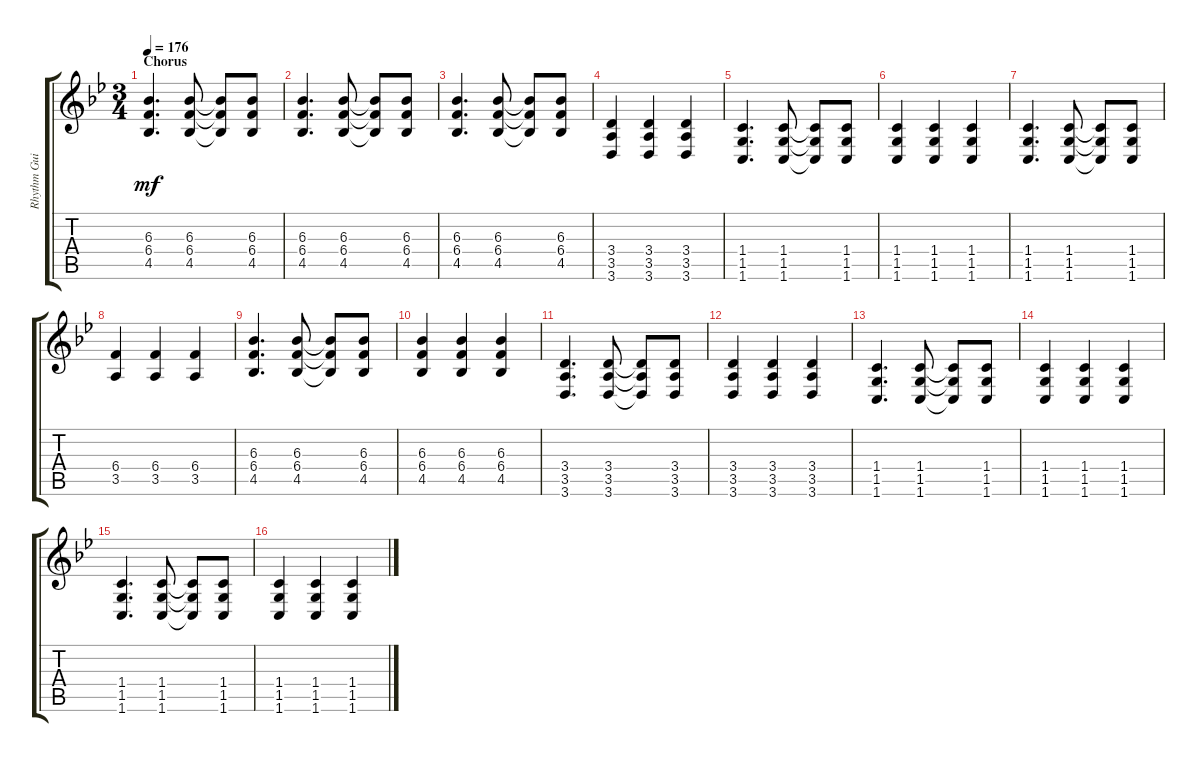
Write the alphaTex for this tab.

\track ("Rhythm Guitar" "Rhythm Gui") {instrument overdrivenguitar}
\staff {score tabs}
\tuning (Db4 Ab3 E3 B2 Gb2 B1) {hide}
\ts (3 4)
\section ("" "Chorus")
\tempo 176
\clef g2
\ks bb
(6.3 6.4 4.5).4{d dy mf} (6.3 6.4 4.5).8 (6.3{t} 6.4{t} 4.5{t}).8 (6.3 6.4 4.5).8 |
(6.3 6.4 4.5).4{d} (6.3 6.4 4.5).8 (6.3{t} 6.4{t} 4.5{t}).8 (6.3 6.4 4.5).8 |
(6.3 6.4 4.5).4{d} (6.3 6.4 4.5).8 (6.3{t} 6.4{t} 4.5{t}).8 (6.3 6.4 4.5).8 |
(3.4 3.5 3.6).4 (3.4 3.5 3.6).4 (3.4 3.5 3.6).4 |
(1.4 1.5 1.6).4{d} (1.4 1.5 1.6).8 (1.4{t} 1.5{t} 1.6{t}).8 (1.4 1.5 1.6).8 |
(1.4 1.5 1.6).4 (1.4 1.5 1.6).4 (1.4 1.5 1.6).4 |
(1.4 1.5 1.6).4{d} (1.4 1.5 1.6).8 (1.4{t} 1.5{t} 1.6{t}).8 (1.4 1.5 1.6).8 |
(6.4 3.5).4 (6.4 3.5).4 (6.4 3.5).4 |
(6.3 6.4 4.5).4{d} (6.3 6.4 4.5).8 (6.3{t} 6.4{t} 4.5{t}).8 (6.3 6.4 4.5).8 |
(6.3 6.4 4.5).4 (6.3 6.4 4.5).4 (6.3 6.4 4.5).4 |
(3.4 3.5 3.6).4{d} (3.4 3.5 3.6).8 (3.4{t} 3.5{t} 3.6{t}).8 (3.4 3.5 3.6).8 |
(3.4 3.5 3.6).4 (3.4 3.5 3.6).4 (3.4 3.5 3.6).4 |
(1.4 1.5 1.6).4{d} (1.4 1.5 1.6).8 (1.4{t} 1.5{t} 1.6{t}).8 (1.4 1.5 1.6).8 |
(1.4 1.5 1.6).4 (1.4 1.5 1.6).4 (1.4 1.5 1.6).4 |
(1.4 1.5 1.6).4{d} (1.4 1.5 1.6).8 (1.4{t} 1.5{t} 1.6{t}).8 (1.4 1.5 1.6).8 |
(1.4 1.5 1.6).4 (1.4 1.5 1.6).4 (1.4 1.5 1.6).4
